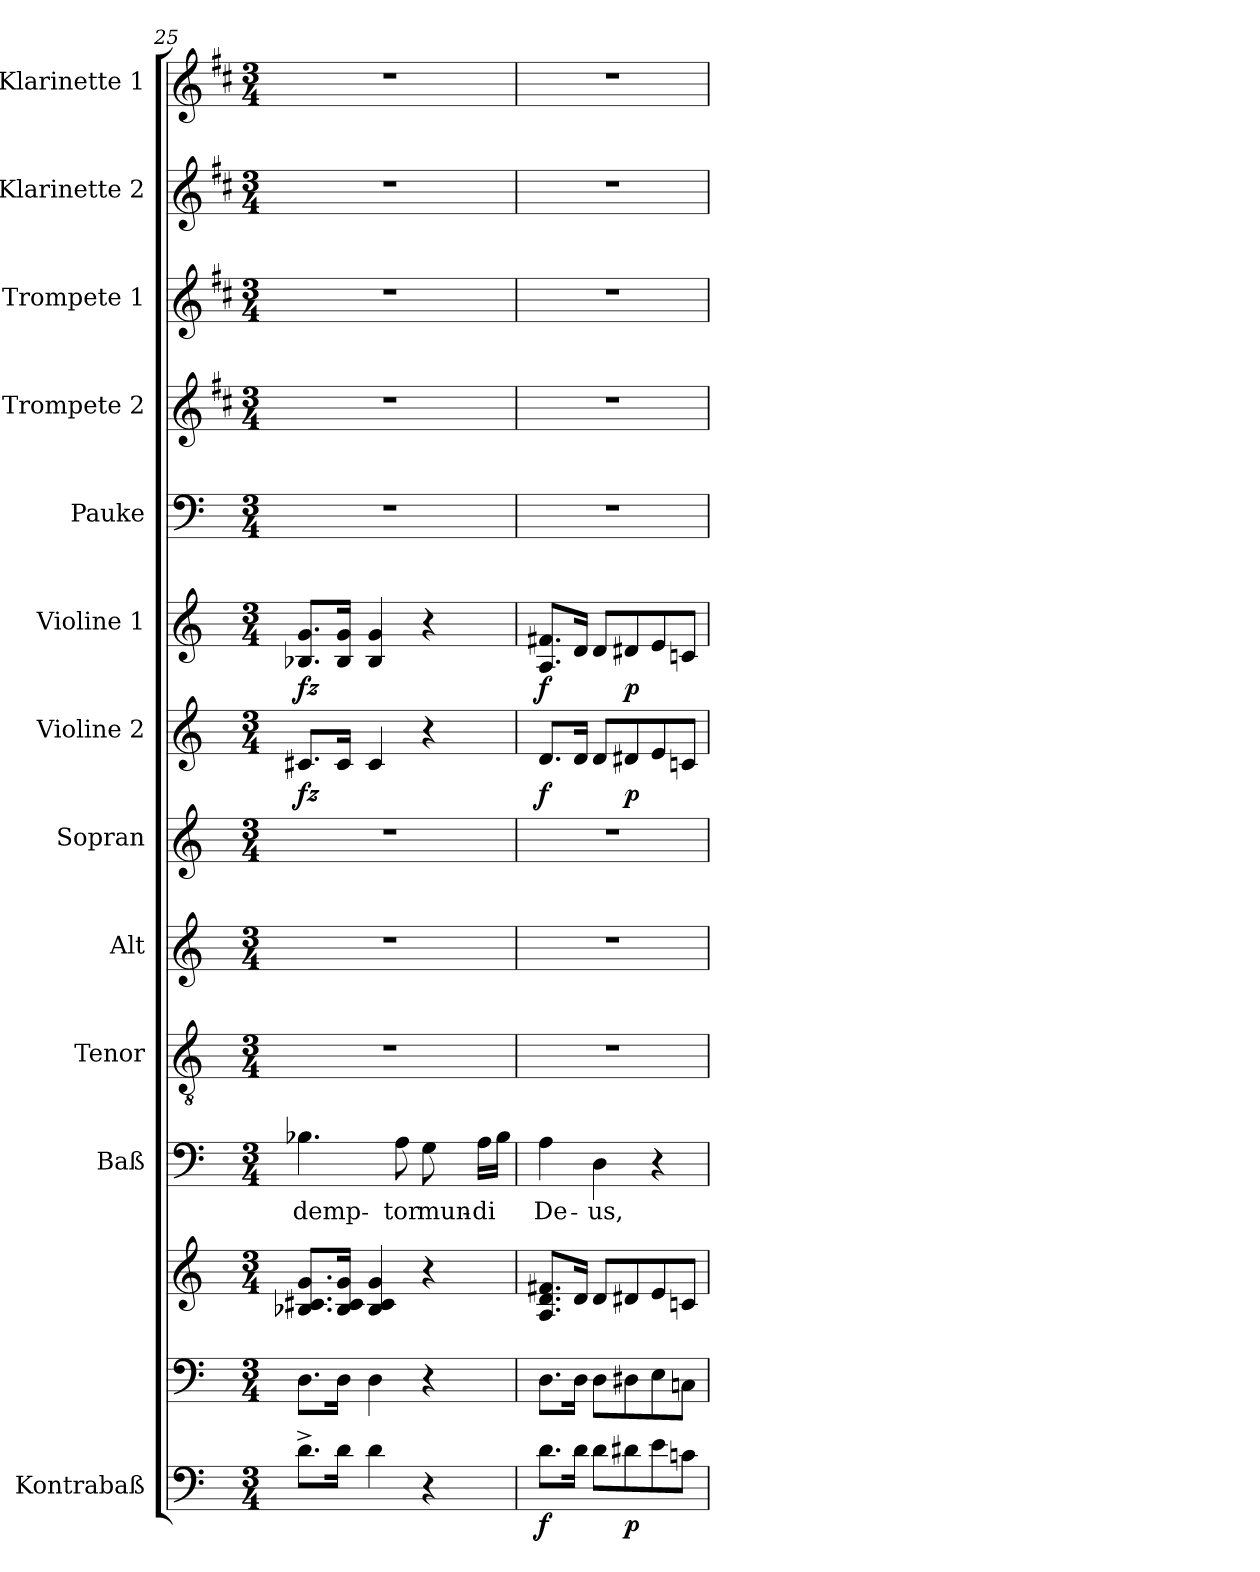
**kern	**dynam	**kern	**kern	**kern	**text	**kern	**kern	**kern	**kern	**dynam	**kern	**dynam	**kern	**kern	**kern	**kern	**kern
*part13	*part13	*part12	*part12	*part11	*part11	*part10	*part9	*part8	*part7	*part7	*part6	*part6	*part5	*part4	*part3	*part2	*part1
*staff14	*staff14	*staff13	*staff12	*staff11	*staff11	*staff10	*staff9	*staff8	*staff7	*staff7	*staff6	*staff6	*staff5	*staff4	*staff3	*staff2	*staff1
*I"Kontrabaß	*	*	*	*I"Baß	*	*I"Tenor	*I"Alt	*I"Sopran	*I"Violine 2	*	*I"Violine 1	*	*I"Pauke	*I"Trompete 2	*I"Trompete 1	*I"Klarinette 2	*I"Klarinette 1
*	*	*	*	*	*	*	*	*	*I'Vln	*	*I'Vln	*	*	*I'Tpt	*I'Tpt	*	*
*clefF4	*	*clefF4	*clefG2	*clefF4	*	*clefGv2	*clefG2	*clefG2	*clefG2	*	*clefG2	*	*clefF4	*clefG2	*clefG2	*clefG2	*clefG2
*ITrd7c12	*	*	*	*	*	*	*	*	*	*	*	*	*	*ITrd1c2	*ITrd1c2	*ITrd1c2	*ITrd1c2
*k[]	*	*k[]	*k[]	*k[]	*	*k[]	*k[]	*k[]	*k[]	*	*k[]	*	*k[]	*k[]	*k[]	*k[]	*k[]
*C:	*	*C:	*C:	*C:	*	*C:	*C:	*C:	*C:	*	*C:	*	*C:	*C:	*C:	*C:	*C:
*M3/4	*	*M3/4	*M3/4	*M3/4	*	*M3/4	*M3/4	*M3/4	*M3/4	*	*M3/4	*	*M3/4	*M3/4	*M3/4	*M3/4	*M3/4
=25	=25	=25	=25	=25	=25	=25	=25	=25	=25	=25	=25	=25	=25	=25	=25	=25	=25
!	!	!	!	!	!LO:LY:b	!	!	!	!	!LO:DY:b	!	!LO:DY:b	!	!	!	!	!
8.D^>\L	.	8.D\L	8.B-X/ 8.c#X/ 8.g/L	4.B-X\	-demp-	2.r	2.r	2.r	8.c#X/L	fz	8.B-X/ 8.g/L	fz	2.r	2.r	2.r	2.r	2.r
16D\Jk	.	16D\Jk	16B-/ 16c#/ 16g/Jk	.	.	.	.	.	16c#/Jk	.	16B-/ 16g/Jk	.	.	.	.	.	.
4D\	.	4D\	4B-/ 4c#/ 4g/	.	.	.	.	.	4c#/	.	4B-/ 4g/	.	.	.	.	.	.
!	!	!	!	!	!LO:LY:b	!	!	!	!	!	!	!	!	!	!	!	!
.	.	.	.	8A\	-tor	.	.	.	.	.	.	.	.	.	.	.	.
!	!	!	!	!	!LO:LY:b	!	!	!	!	!	!	!	!	!	!	!	!
4r	.	4r	4r	8G\	mun-	.	.	.	4r	.	4r	.	.	.	.	.	.
!	!	!	!	!	!LO:LY:b	!	!	!	!	!	!	!	!	!	!	!	!
.	.	.	.	16A\LL	-di	.	.	.	.	.	.	.	.	.	.	.	.
.	.	.	.	16B-\JJ	.	.	.	.	.	.	.	.	.	.	.	.	.
=26	=26	=26	=26	=26	=26	=26	=26	=26	=26	=26	=26	=26	=26	=26	=26	=26	=26
!	!LO:DY:b	!	!	!	!LO:LY:b	!	!	!	!	!LO:DY:b	!	!LO:DY:b	!	!	!	!	!
8.D\L	f	8.D\L	8.A/ 8.d/ 8.f#X/L	4A\	De-	2.r	2.r	2.r	8.d/L	f	8.A/ 8.f#X/L	f	2.r	2.r	2.r	2.r	2.r
16D\Jk	.	16D\Jk	16d/Jk	.	.	.	.	.	16d/Jk	.	16d/Jk	.	.	.	.	.	.
!	!	!	!	!	!LO:LY:b	!	!	!	!	!	!	!	!	!	!	!	!
8D\L	.	8D\L	8d/L	4D\	-us,	.	.	.	8d/L	.	8d/L	.	.	.	.	.	.
!	!LO:DY:b	!	!	!	!	!	!	!	!	!LO:DY:b	!	!LO:DY:b	!	!	!	!	!
8D#X\	p	8D#X\	8d#X/	.	.	.	.	.	8d#X/	p	8d#X/	p	.	.	.	.	.
8E\	.	8E\	8e/	4r	.	.	.	.	8e/	.	8e/	.	.	.	.	.	.
8Cn\J	.	8Cn\J	8cn/J	.	.	.	.	.	8cn/J	.	8cn/J	.	.	.	.	.	.
=	=	=	=	=	=	=	=	=	=	=	=	=	=	=	=	=	=
*-	*-	*-	*-	*-	*-	*-	*-	*-	*-	*-	*-	*-	*-	*-	*-	*-	*-
